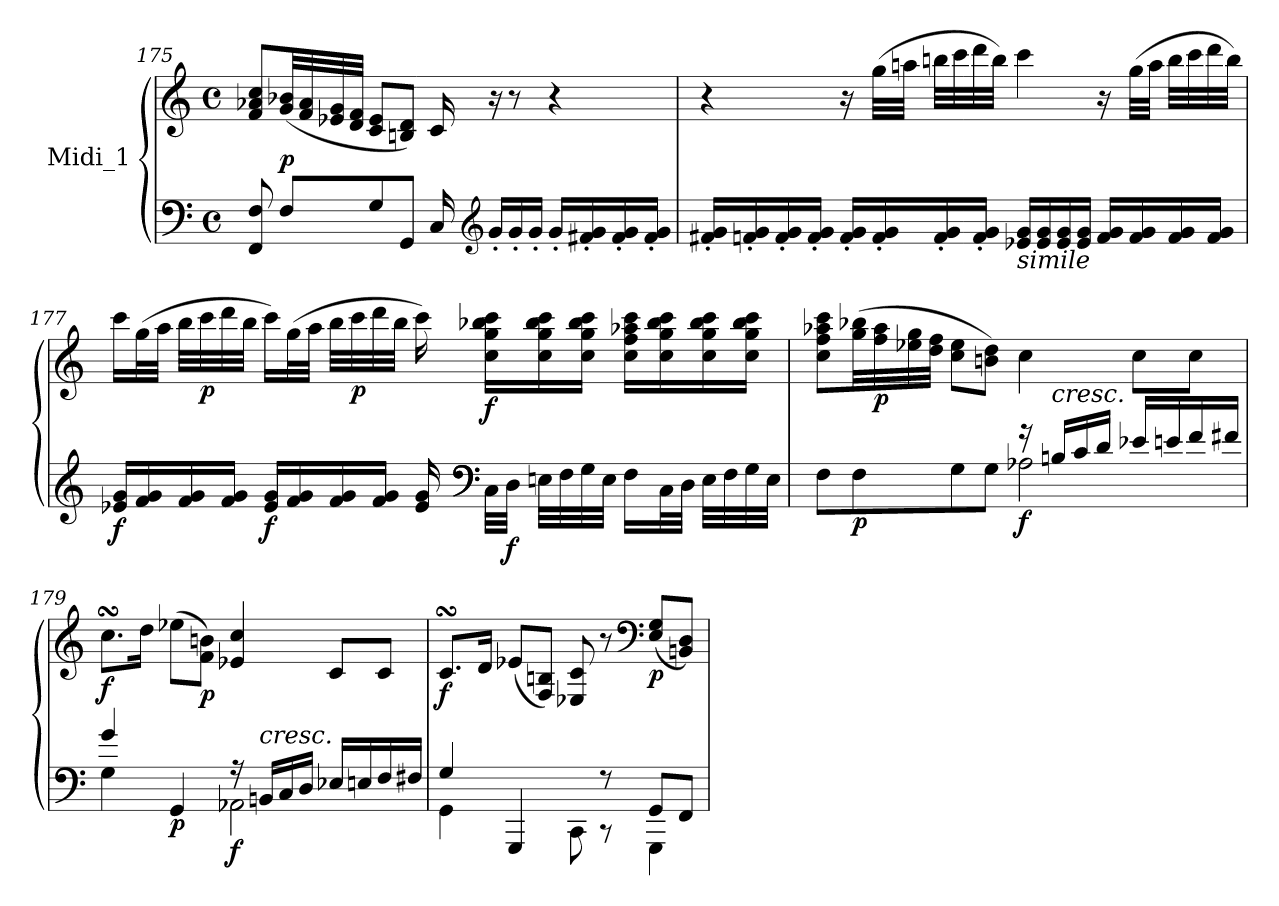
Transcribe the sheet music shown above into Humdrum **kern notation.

**kern	**kern	**dynam
*part1	*part1	*part1
*staff2	*staff1	*staff1/2
*I"Midi_1	*	*
!!LO:PB:g=z
*clefF4	*clefG2	*
*k[]	*k[]	*
*M4/4	*M4/4	*
*met(c)	*met(c)	*
=175	=175	=175
8FF/ 8F/	8f/ 8a-X/ 8cc/L	.
!	!	!LO:DY:a=2
8F/L	(32g/ 32b-X/LL	p
.	32f/ 32a-/	.
.	32e-X/ 32g/	.
.	32d/ 32f/JJJ	.
8G/	8c/ 8e-/L	.
8GG/J	8Bni/ 8d/J)	.
16C/	16c/	.
*clefG2	*	*
16g'/LL	16r	.
16g'/	8r	.
16g'/JJ	.	.
16g'/LL	4r	.
16f#X/' 16g/'	.	.
16f#/' 16g/'	.	.
16f#/' 16g/'JJ	.	.
!!LO:LB:g=z
=176	=176	=176
16f#X/' 16g/'LL	4r	.
16fn/' 16g/'	.	.
16f/' 16g/'	.	.
16f/' 16g/'JJ	.	.
16f/' 16g/'LL	16r	.
16f/' 16g/'	(>32gg\LLL	.
.	32aani\JJJ	.
16f/' 16g/'	32bbni\LLL	.
.	32ccc\	.
16f/' 16g/'JJ	32ddd\	.
.	32bb\JJJ)	.
!LO:TX:b:i:t=simile	!	!
16e-X/ 16g/LL	4ccc\	.
16e-/ 16g/	.	.
16e-/ 16g/	.	.
16e-/ 16g/JJ	.	.
16f/ 16g/LL	16r	.
16f/ 16g/	(>32gg\LLL	.
.	32aa\JJJ	.
16f/ 16g/	32bb\LLL	.
.	32ccc\	.
16f/ 16g/JJ	32ddd\	.
.	32bb\JJJ)	.
!!LO:LB:g=z
=177	=177	=177
*^	*	*
!	!	!	!LO:DY:b=2
16e-X/ 16g/LL	2ryy	16ccc\LL	f
!	!	!	!LO:DY:b=2
!	!	!	!LO:DY:n=1:b
16f/ 16g/	.	(>32gg\L	p f
.	.	32aa\JJJ	.
16f/ 16g/	.	32bb\LLL	.
!	!	!	!LO:DY:n=2:b
.	.	32ccc\	p
16f/ 16g/JJ	.	32ddd\	.
.	.	32bb\JJJ	.
!	!	!	!LO:DY:n=3:b=2
16e-/ 16g/LL	.	16ccc\LL)	f
!	!	!	!LO:DY:n=4:b=2
!	!	!	!LO:DY:n=5:b
16f/ 16g/	.	(>32gg\L	p f
.	.	32aa\JJJ	.
16f/ 16g/	.	32bb\LLL	.
!	!	!	!LO:DY:n=6:b
.	.	32ccc\	p
16f/ 16g/JJ	.	32ddd\	.
.	.	32bb\JJJ	.
16e-/ 16g/	16ryy	16ccc\)	.
*clefF4	*	*	*
!	!	!	!LO:DY:n=7:b
32C\LLL	16ryy	16cc\ 16gg\ 16bb-X\ 16ccc\LL	f
!	!	!	!LO:DY:n=8:b=2
32D\JJJ	.	.	f
32Eni\LLL	8ryy	16cc\ 16gg\ 16bb-\ 16ccc\	.
32F\	.	.	.
32G\	.	16cc\ 16gg\ 16bb-\ 16ccc\JJ	.
32E\JJJ	.	.	.
16F\LL	4ryy	16cc\ 16ff\ 16aa-X\ 16ccc\LL	.
32C\L	.	16cc\ 16gg\ 16bb-\ 16ccc\	.
32D\JJJ	.	.	.
32E\LLL	.	16cc\ 16gg\ 16bb-\ 16ccc\	.
32F\	.	.	.
32G\	.	16cc\ 16gg\ 16bb-\ 16ccc\JJ	.
32E\JJJ	.	.	.
!!LO:PB:g=z
=178	=178	=178	=178
8F\L	2ryy	8cc\ 8ff\ 8aa-X\ 8ccc\L	.
!	!	!	!LO:DY:b=2
8F\	.	(>32gg\ 32bb-X\LL	p
!	!	!	!LO:DY:b
.	.	32ff\ 32aa-\	p
.	.	32ee-X\ 32gg\	.
.	.	32dd\ 32ff\JJJ	.
8G\	.	8cc\ 8ee-\L	.
8G\J	.	8bni\ 8dd\J)	.
!	!	!	!LO:DY:b=2
16r	2A-X\	4cc\	f
!LO:TX:a:i:t=cresc.	!	!	!
16Bni/LL	.	.	.
16c/	.	.	.
16d/JJ	.	.	.
16e-X/LL	.	8cc\L	.
16en/	.	.	.
16f/	.	8cc\J	.
16f#X/JJ	.	.	.
!!LO:LB:g=z
=179	=179	=179	=179
!	!	!	!LO:DY:a=2
4g/	4G\	8.ccsSSs\L	f
.	.	16dd\Jk	.
!	!	!	!LO:DY:b=2
4GG/	4ryy	(8ee-X\L	p
!	!	!	!LO:DY:b
.	.	8f\ 8bni\J)	p
!	!	!	!LO:DY:b=2
16r	2AA-X\	4e-X/ 4cc/	f
!LO:TX:a:i:t=cresc.	!	!	!
16BBni/LL	.	.	.
16C/	.	.	.
16D/JJ	.	.	.
16E-X/LL	.	8c/L	.
16En/	.	.	.
16F/	.	8c/J	.
16F#X/JJ	.	.	.
=180	=180	=180	=180
!	!	!	!LO:DY:b
4G/	4GG\	8.csSSs/L	f
.	.	16d/Jk	.
4GGG/	4ryy	(>8e-X/L	.
.	.	8F/ 8Bni/J)	.
8CC\	8ryy	8E-X/ 8c/	.
8r	8r	8r	.
*	*	*clefF4	*
!	!	!	!LO:DY:b
8GG/L	4GGG\	(8E-/ 8G/L	p
8FF/J	.	8BBni/ 8D/J)	.
*v	*v	*	*
=	=	=
*-	*-	*-
